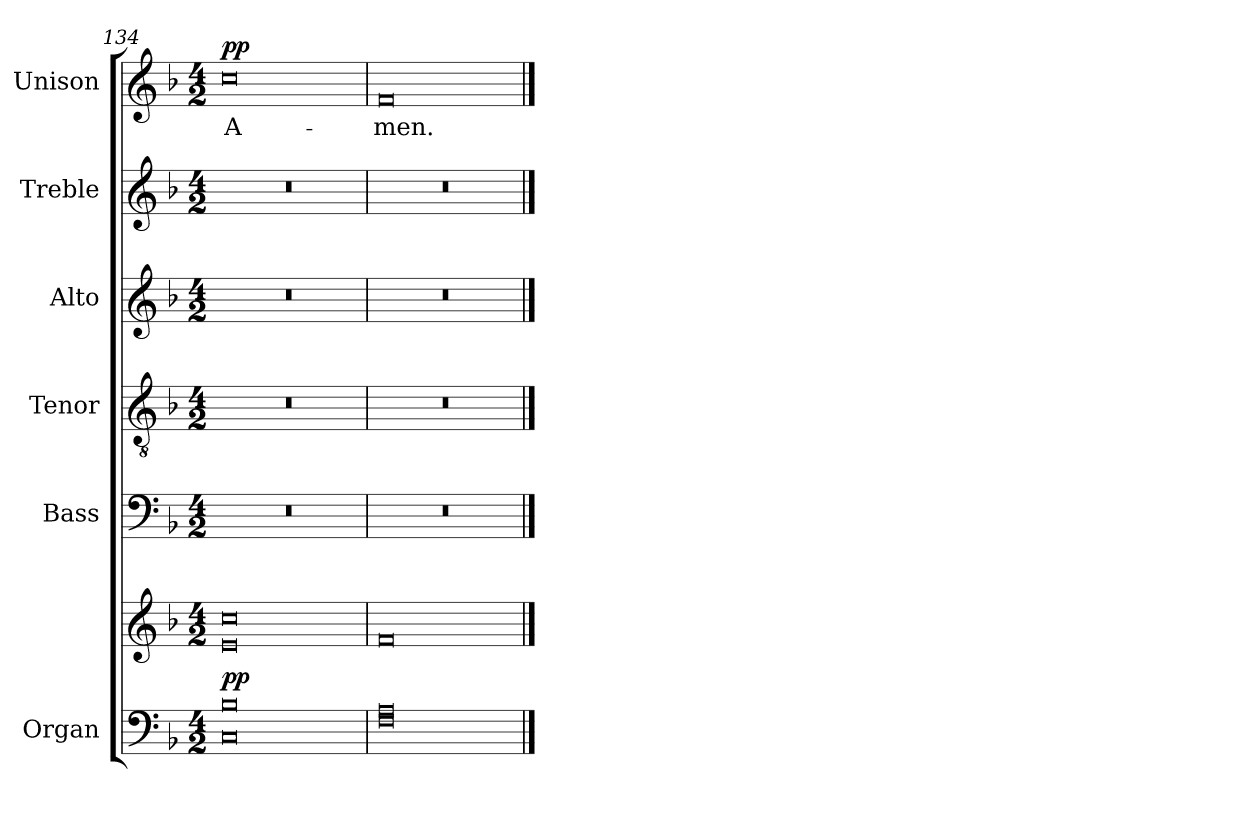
**kern	**kern	**dynam	**kern	**kern	**kern	**kern	**kern	**text	**dynam
*part6	*part6	*part6	*part5	*part4	*part3	*part2	*part1	*part1	*part1
*staff7	*staff6	*staff6/7	*staff5	*staff4	*staff3	*staff2	*staff1	*staff1	*staff1
*I"Organ	*	*	*I"Bass	*I"Tenor	*I"Alto	*I"Treble	*I"Unison	*	*
*I'Org.	*	*	*I'B.	*I'T.	*I'A.	*I'Tr.	*I'U.	*	*
*clefF4	*clefG2	*	*clefF4	*clefGv2	*clefG2	*clefG2	*clefG2	*	*
*	*	*	*	*ITrd7c12	*	*	*	*	*
*k[b-]	*k[b-]	*	*k[b-]	*k[b-]	*k[b-]	*k[b-]	*k[b-]	*	*
*F:	*F:	*	*F:	*F:	*F:	*F:	*F:	*	*
*M4/2	*M4/2	*	*M4/2	*M4/2	*M4/2	*M4/2	*M4/2	*	*
=134	=134	=134	=134	=134	=134	=134	=134	=134	=134
*^	*^	*	*	*	*	*	*	*	*
!	!	!	!	!	!LO:N:vis=1	!LO:N:vis=1	!LO:N:vis=1	!LO:N:vis=1	!	!	!
!	!	!	!	!	!	!	!	!	!	!LO:LY:b:color=#000000	!
0B-i	0Ci	0cci	0ei	pp	0r	0r	0r	0r	0cci	-A-	pp
=135	=135	=135	=135	=135	=135	=135	=135	=135	=135	=135	=135
!	!	!	!	!	!LO:N:vis=1	!LO:N:vis=1	!LO:N:vis=1	!LO:N:vis=1	!	!	!
*	*	*v	*v	*	*	*	*	*	*	*	*
*	*	*^	*	*	*	*	*	*	*	*
!	!	!	!	!	!	!	!	!	!	!LO:LY:b:color=#000000	!
*	*	*v	*v	*	*	*	*	*	*	*	*
0Ai	0Fi	0fi	.	0r	0r	0r	0r	0fi	-men.-	.
*v	*v	*	*	*	*	*	*	*	*	*
==	==	==	==	==	==	==	==	==	==
*-	*-	*-	*-	*-	*-	*-	*-	*-	*-
